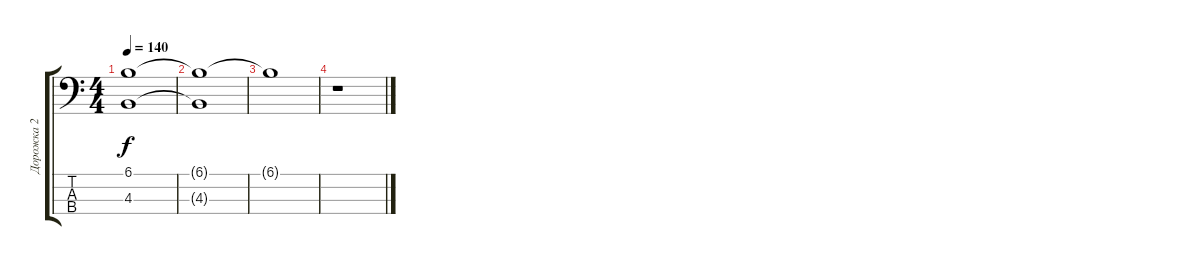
\track ("Дорожка 2" "Дорожка 2") {instrument electricbasspick}
\staff {score tabs}
\tuning (F2 C2 G1 D1) {hide}
\ts (4 4)
\tempo 140
\clef f4
\ks c
(6.1 4.3).1{dy f} |
(6.1{t} 4.3{t}).1 |
6.1{t}.1 |
r.1
